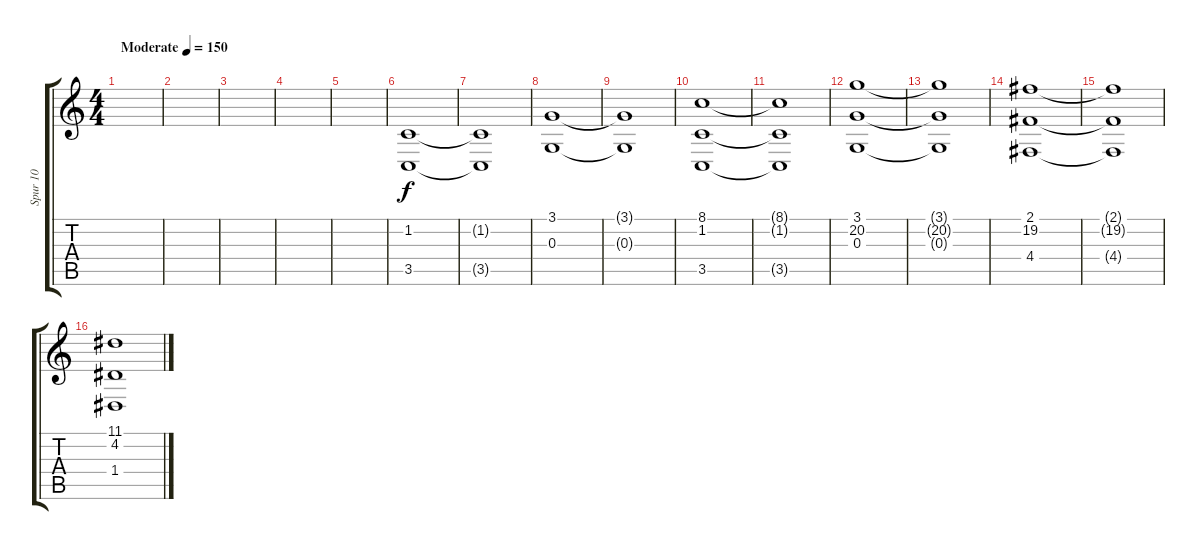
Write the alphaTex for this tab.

\track ("Spur 10" "Spur 10") {instrument orchestrahit}
\staff {score tabs}
\tuning (E4 B3 G3 D3 A2 E2) {hide}
\ts (4 4)
\tempo (150 "Moderate")
\clef g2
\ks c
|
|
|
|
|
(1.2 3.5).1 |
(1.2{t} 3.5{t}).1 |
(3.1 0.3).1 |
(3.1{t} 0.3{t}).1 |
(8.1 1.2 3.5).1 |
(8.1{t} 1.2{t} 3.5{t}).1 |
(3.1 20.2 0.3).1 |
(3.1{t} 20.2{t} 0.3{t}).1 |
(2.1 19.2 4.4).1 |
(2.1{t} 19.2{t} 4.4{t}).1 |
(11.1 4.2 1.4).1
